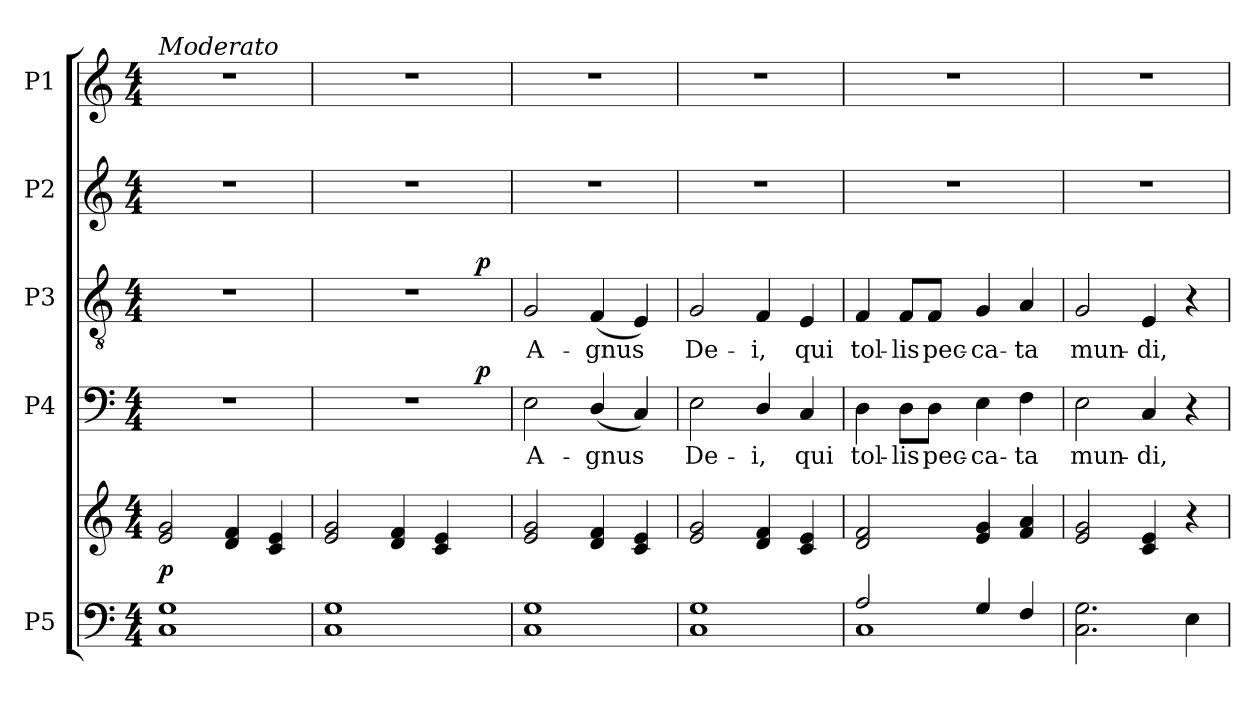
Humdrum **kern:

**kern	**kern	**dynam	**kern	**text	**dynam	**kern	**text	**dynam	**kern	**kern
*part5	*part5	*part5	*part4	*part4	*part4	*part3	*part3	*part3	*part2	*part1
*staff6	*staff5	*staff5/6	*staff4	*staff4	*staff4	*staff3	*staff3	*staff3	*staff2	*staff1
*I"P5	*	*	*I"P4	*	*	*I"P3	*	*	*I"P2	*I"P1
!!LO:PB:g=z
*clefF4	*clefG2	*	*clefF4	*	*	*clefGv2	*	*	*clefG2	*clefG2
*	*	*	*	*	*	*ITrd7c12	*	*	*	*
*k[]	*k[]	*	*k[]	*	*	*k[]	*	*	*k[]	*k[]
*C:	*C:	*	*C:	*	*	*C:	*	*	*C:	*C:
*M4/4	*M4/4	*	*M4/4	*	*	*M4/4	*	*	*M4/4	*M4/4
=1	=1	=1	=1	=1	=1	=1	=1	=1	=1	=1
!	!	!	!	!	!	!	!	!	!	!LO:TX:a:i:t=Moderato
1Ci 1Gi	2ei/ 2gi	p	1r	.	.	1r	.	.	1r	1r
.	4di/ 4fi	.	.	.	.	.	.	.	.	.
.	4ci/ 4ei	.	.	.	.	.	.	.	.	.
=2	=2	=2	=2	=2	=2	=2	=2	=2	=2	=2
*	*	*	*^	*	*	*^	*	*	*	*
1Ci 1Gi	2ei/ 2gi	.	1r	2ryy	.	.	1r	2ryy	.	.	1r	1r
.	4di/ 4fi	.	.	4ryy	.	.	.	4ryy	.	.	.	.
.	4ci/ 4ei	.	.	16ryy	.	.	.	16ryy	.	.	.	.
.	.	.	.	32ryy	.	.	.	32ryy	.	.	.	.
.	.	.	.	64ryy	.	.	.	64ryy	.	.	.	.
.	.	.	.	512ryy	.	.	.	512ryy	.	.	.	.
.	.	.	.	8ryy	.	p	.	8ryy	.	p	.	.
.	.	.	.	128..ryy	.	.	.	128..ryy	.	.	.	.
*	*	*	*v	*v	*	*	*	*	*	*	*	*
*	*	*	*	*	*	*v	*v	*	*	*	*
=3	=3	=3	=3	=3	=3	=3	=3	=3	=3	=3
*	*	*	*^	*	*	*^	*	*	*	*
!	!	!	!	!	!LO:LY:b:color=#000000	!	!	!	!	!	!	!
*	*	*	*v	*v	*	*	*	*	*	*	*	*
*	*	*	*	*	*	*v	*v	*	*	*	*
*	*	*	*^	*	*	*^	*	*	*	*
!	!	!	!	!	!	!	!	!	!LO:LY:b:color=#000000	!	!	!
*	*	*	*v	*v	*	*	*	*	*	*	*	*
*	*	*	*	*	*	*v	*v	*	*	*	*
1Ci 1Gi	2ei/ 2gi	.	2Ei\	A-	.	2GGi/	A-	.	1r	1r
!	!	!	!	!LO:LY:b:color=#000000	!	!	!	!	!	!
!	!	!	!	!	!	!	!LO:LY:b:color=#000000	!	!	!
.	4di/ 4fi	.	(4Di/	-gnus	.	(4FFi/	-gnus	.	.	.
.	4ci/ 4ei	.	4Ci/)	.	.	4EEi/)	.	.	.	.
=4	=4	=4	=4	=4	=4	=4	=4	=4	=4	=4
!	!	!	!	!LO:LY:b:color=#000000	!	!	!	!	!	!
!	!	!	!	!	!	!	!LO:LY:b:color=#000000	!	!	!
1Ci 1Gi	2ei/ 2gi	.	2Ei\	De-	.	2GGi/	De-	.	1r	1r
!	!	!	!	!LO:LY:b:color=#000000	!	!	!	!	!	!
!	!	!	!	!	!	!	!LO:LY:b:color=#000000	!	!	!
.	4di/ 4fi	.	4Di/	-i,	.	4FFi/	-i,	.	.	.
!	!	!	!	!LO:LY:b:color=#000000	!	!	!	!	!	!
!	!	!	!	!	!	!	!LO:LY:b:color=#000000	!	!	!
.	4ci/ 4ei	.	4Ci/	qui	.	4EEi/	qui	.	.	.
=5	=5	=5	=5	=5	=5	=5	=5	=5	=5	=5
*^	*	*	*	*	*	*	*	*	*	*
!	!	!	!	!	!LO:LY:b:color=#000000	!	!	!	!	!	!
!	!	!	!	!	!	!	!	!LO:LY:b:color=#000000	!	!	!
2Ai/	1Ci	2di/ 2fi	.	4Di\	tol-	.	4FFi/	tol-	.	1r	1r
!	!	!	!	!	!LO:LY:b:color=#000000	!	!	!	!	!	!
!	!	!	!	!	!	!	!	!LO:LY:b:color=#000000	!	!	!
.	.	.	.	8Di\L	-lis	.	8FFi/L	-lis	.	.	.
!	!	!	!	!	!LO:LY:b:color=#000000	!	!	!	!	!	!
!	!	!	!	!	!	!	!	!LO:LY:b:color=#000000	!	!	!
.	.	.	.	8Di\J	pec-	.	8FFi/J	pec-	.	.	.
!	!	!	!	!	!LO:LY:b:color=#000000	!	!	!	!	!	!
!	!	!	!	!	!	!	!	!LO:LY:b:color=#000000	!	!	!
4Gi/	.	4ei/ 4gi	.	4Ei\	-ca-	.	4GGi/	-ca-	.	.	.
!	!	!	!	!	!LO:LY:b:color=#000000	!	!	!	!	!	!
!	!	!	!	!	!	!	!	!LO:LY:b:color=#000000	!	!	!
4Fi/	.	4fi/ 4ai	.	4Fi\	-ta	.	4AAi/	-ta	.	.	.
*v	*v	*	*	*	*	*	*	*	*	*	*
!!LO:LB:g=z
=6	=6	=6	=6	=6	=6	=6	=6	=6	=6	=6
!	!	!	!	!LO:LY:b:color=#000000	!	!	!	!	!	!
!	!	!	!	!	!	!	!LO:LY:b:color=#000000	!	!	!
2.Ci\ 2.Gi	2ei/ 2gi	.	2Ei\	mun-	.	2GGi/	mun-	.	1r	1r
!	!	!	!	!LO:LY:b:color=#000000	!	!	!	!	!	!
!	!	!	!	!	!	!	!LO:LY:b:color=#000000	!	!	!
.	4ci/ 4ei	.	4Ci/	-di,	.	4EEi/	-di,	.	.	.
4Ei\	4r	.	4r	.	.	4r	.	.	.	.
=	=	=	=	=	=	=	=	=	=	=
*-	*-	*-	*-	*-	*-	*-	*-	*-	*-	*-
